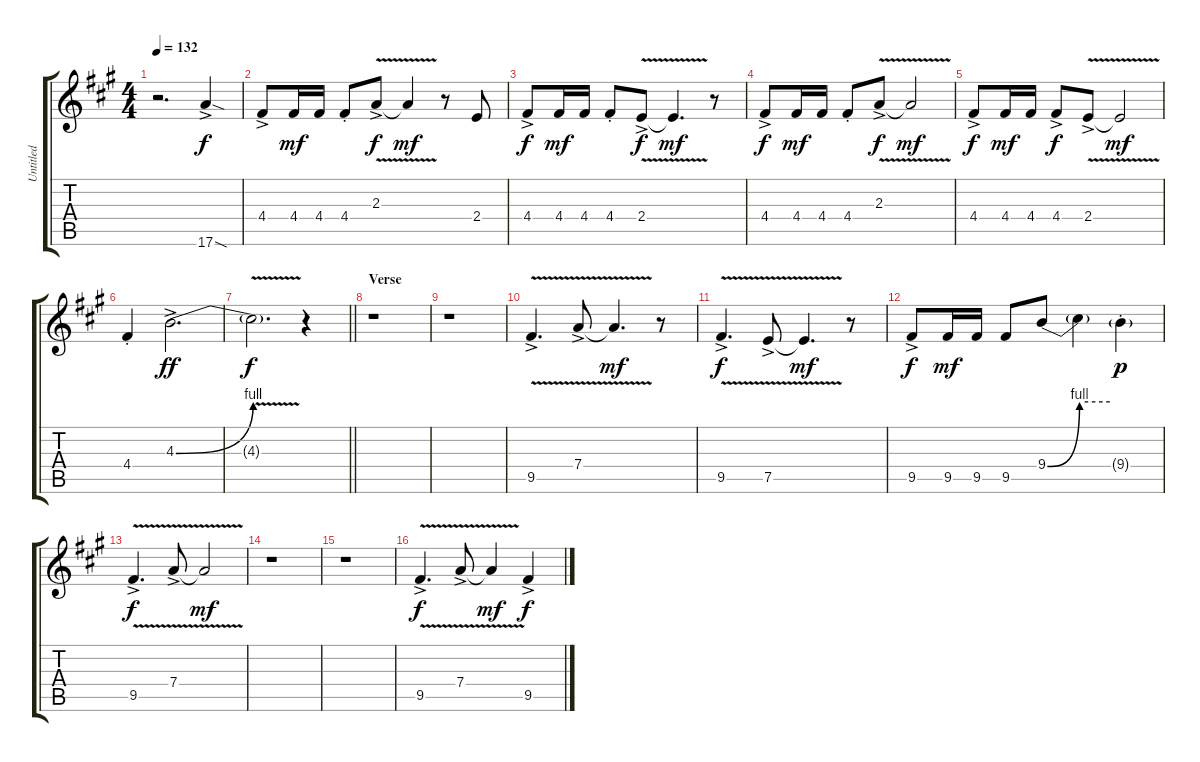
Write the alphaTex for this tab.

\track ("Untitled" "Untitled") {instrument electricguitarclean}
\staff {score tabs}
\tuning (E4 B3 G3 D3 A2 E2) {hide}
\ts (4 4)
\tempo 132
\clef g2
\ks a
r.2{d dy f instrument electricguitarclean} 17.6{sod ac}.4 |
4.4{ac}.8 4.4.16{dy mf} 4.4.16 4.4{st}.8 2.3{v ac}.8{dy f} 2.3{v t}.4{dy mf} r.8 2.4.8 |
4.4{ac}.8{dy f} 4.4.16{dy mf} 4.4.16 4.4{st}.8 2.4{v ac}.8{dy f} 2.4{v t}.4{d dy mf} r.8 |
4.4{ac}.8{dy f} 4.4.16{dy mf} 4.4.16 4.4{st}.8 2.3{v ac}.8{dy f} 2.3{v t}.2{dy mf} |
4.4{ac}.8{dy f} 4.4.16{dy mf} 4.4.16 4.4{ac}.8{dy f} 2.4{v ac}.8 2.4{v t}.2{dy mf} |
4.4{st}.4 4.3{be (bend 0 0 60 4) ac}.2{d dy ff} |
\barLineRight lightlight
4.3{v t}.2{d dy f} r.4 |
\section ("" "Verse")
r.1 |
r.1 |
9.5{v ac}.4{d} 7.4{v ac}.8 7.4{v t}.4{d dy mf} r.8 |
9.5{v ac}.4{d dy f} 7.5{v ac}.8 7.5{v t}.4{d dy mf} r.8 |
9.5{ac}.8{dy f} 9.5.16{dy mf} 9.5.16 9.5.8 9.4{be (bend 0 0 60 4)}.8 9.4{be (hold 0 4 60 4) t}.4 9.4{g st}.4{dy p} |
9.5{v ac}.4{d dy f} 7.4{v ac}.8 7.4{v t}.2{dy mf} |
r.1 |
r.1 |
9.5{v ac}.4{d dy f} 7.4{v ac}.8 7.4{v t}.4{dy mf} 9.5{ac}.4{dy f}
